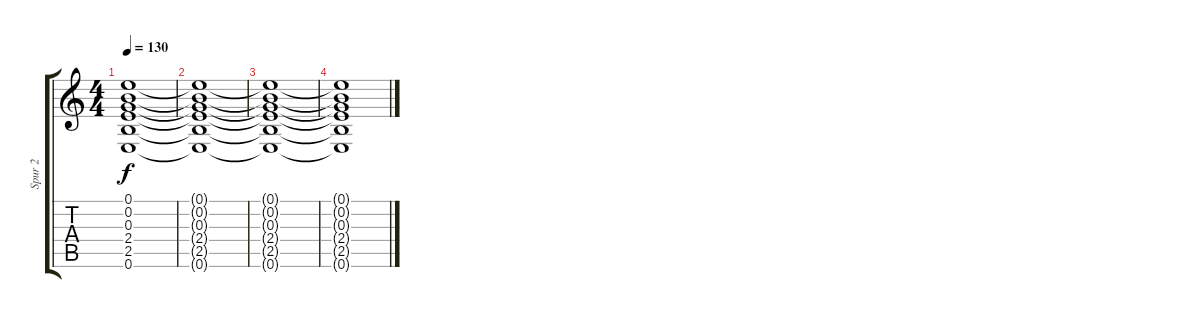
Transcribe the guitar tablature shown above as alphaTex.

\track ("Spur 2" "Spur 2") {instrument overdrivenguitar}
\staff {score tabs}
\tuning (E4 B3 G3 D3 A2 E2) {hide}
\ts (4 4)
\tempo 130
\clef g2
\ks c
(0.1 0.2 0.3 2.4 2.5 0.6).1{dy f} |
(0.1{t} 0.2{t} 0.3{t} 2.4{t} 2.5{t} 0.6{t}).1 |
(0.1{t} 0.2{t} 0.3{t} 2.4{t} 2.5{t} 0.6{t}).1 |
(0.1{t} 0.2{t} 0.3{t} 2.4{t} 2.5{t} 0.6{t}).1
